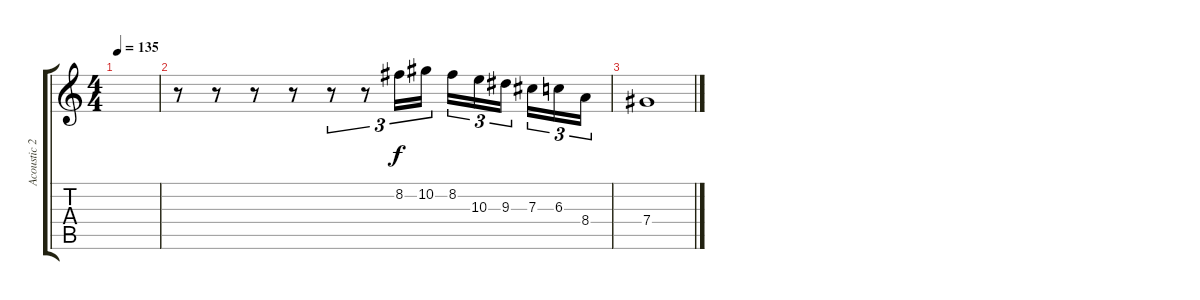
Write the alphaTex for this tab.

\track ("Acoustic 2" "Acoustic 2") {instrument acousticguitarnylon}
\staff {score tabs}
\tuning (Eb4 Bb3 Gb3 Db3 Ab2 Eb2) {hide}
\ts (4 4)
\tempo 135
\clef g2
\ks c
|
r.8 r.8 r.8 r.8 r.8{tu (3 2)} r.8{tu (3 2)} 8.2.16{tu (3 2)} 10.2.16{tu (3 2)} 8.2.16{tu (3 2)} 10.3.16{tu (3 2)} 9.3.16{tu (3 2)} 7.3.16{tu (3 2)} 6.3.16{tu (3 2)} 8.4.16{tu (3 2)} |
7.4.1
